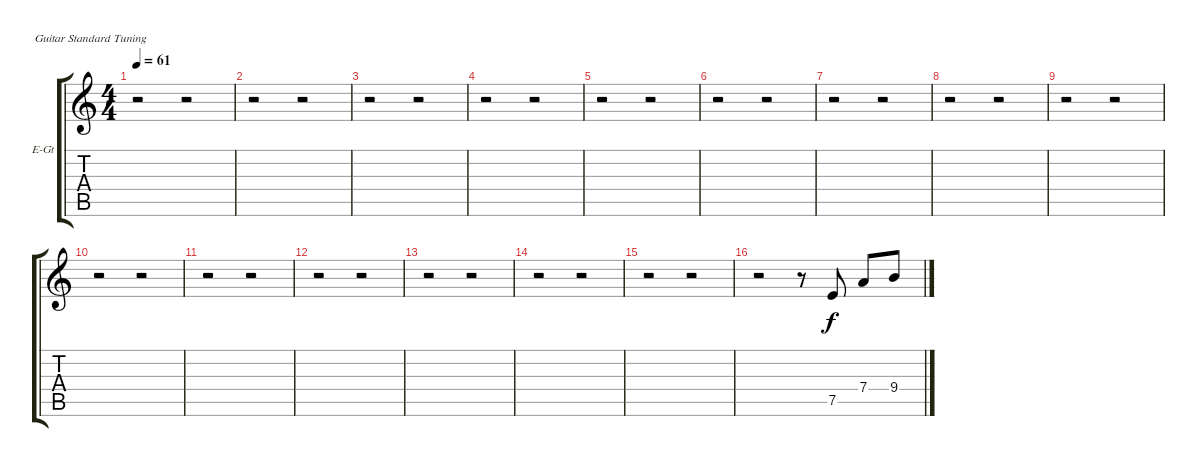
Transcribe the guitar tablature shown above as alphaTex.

\bracketExtendMode groupsimilarinstruments
\firstSystemTrackNameOrientation horizontal
\otherSystemsTrackNameOrientation horizontal
\track ("Lead Guitar" "E-Gt") {instrument overdrivenguitar}
\staff {score tabs}
\tuning (E4 B3 G3 D3 A2 E2)
\ts (4 4)
\tempo 61
\clef g2
\ks c
r.2{dy f} r.2 |
r.2 r.2 |
r.2 r.2 |
r.2 r.2 |
r.2 r.2 |
r.2 r.2 |
r.2 r.2 |
r.2 r.2 |
r.2 r.2 |
r.2 r.2 |
r.2 r.2 |
r.2 r.2 |
r.2 r.2 |
r.2 r.2 |
r.2 r.2 |
r.2 r.8 7.5.8 7.4.8 9.4.8
